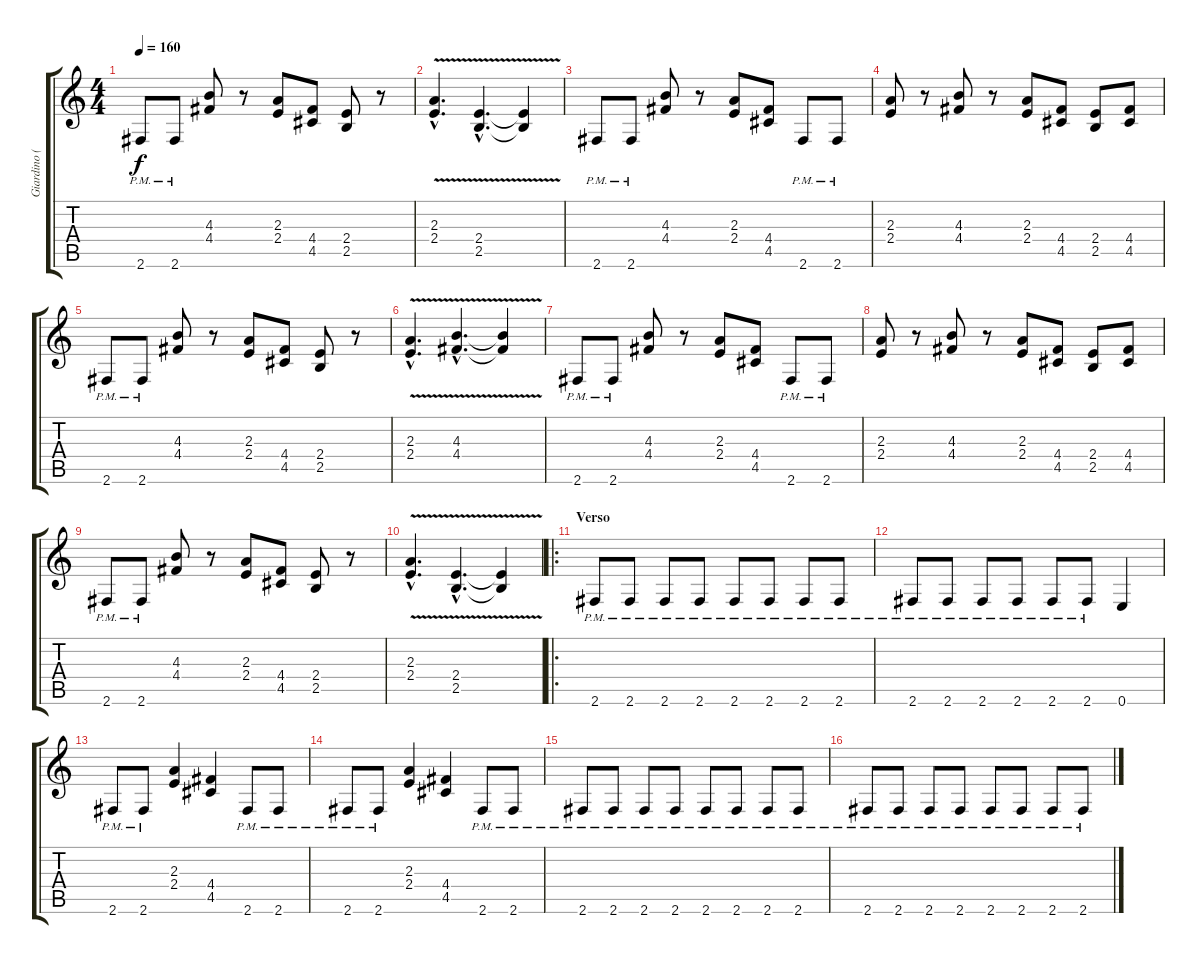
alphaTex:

\track ("Giardino (Ritmo)" "Giardino (") {instrument distortionguitar}
\staff {score tabs}
\tuning (E4 B3 G3 D3 A2 E2) {hide}
\ts (4 4)
\tempo 160
\clef g2
\ks c
2.6{pm}.8{dy f} 2.6{pm}.8 (4.3 4.4).8 r.8 (2.3 2.4).8 (4.4 4.5).8 (2.4 2.5).8 r.8 |
(2.3{v hac} 2.4{hac}).4{d} (2.4{v hac} 2.5{hac}).4{d} (2.4{t} 2.5{t}).4 |
2.6{pm}.8 2.6{pm}.8 (4.3 4.4).8 r.8 (2.3 2.4).8 (4.4 4.5).8 2.6{pm}.8 2.6{pm}.8 |
(2.3 2.4).8 r.8 (4.3 4.4).8 r.8 (2.3 2.4).8 (4.4 4.5).8 (2.4 2.5).8 (4.4 4.5).8 |
2.6{pm}.8 2.6{pm}.8 (4.3 4.4).8 r.8 (2.3 2.4).8 (4.4 4.5).8 (2.4 2.5).8 r.8 |
(2.3{v hac} 2.4{hac}).4{d} (4.3{v hac} 4.4{hac}).4{d} (4.3{t} 4.4{t}).4 |
2.6{pm}.8 2.6{pm}.8 (4.3 4.4).8 r.8 (2.3 2.4).8 (4.4 4.5).8 2.6{pm}.8 2.6{pm}.8 |
(2.3 2.4).8 r.8 (4.3 4.4).8 r.8 (2.3 2.4).8 (4.4 4.5).8 (2.4 2.5).8 (4.4 4.5).8 |
2.6{pm}.8 2.6{pm}.8 (4.3 4.4).8 r.8 (2.3 2.4).8 (4.4 4.5).8 (2.4 2.5).8 r.8 |
(2.3{v hac} 2.4{hac}).4{d} (2.4{v hac} 2.5{hac}).4{d} (2.4{t} 2.5{t}).4 |
\ro
\section ("" "Verso")
2.6{pm}.8 2.6{pm}.8 2.6{pm}.8 2.6{pm}.8 2.6{pm}.8 2.6{pm}.8 2.6{pm}.8 2.6{pm}.8 |
2.6{pm}.8 2.6{pm}.8 2.6{pm}.8 2.6{pm}.8 2.6{pm}.8 2.6{pm}.8 0.6.4 |
2.6{pm}.8 2.6{pm}.8 (2.3 2.4).4 (4.4 4.5).4 2.6{pm}.8 2.6{pm}.8 |
2.6{pm}.8 2.6{pm}.8 (2.3 2.4).4 (4.4 4.5).4 2.6{pm}.8 2.6{pm}.8 |
2.6{pm}.8 2.6{pm}.8 2.6{pm}.8 2.6{pm}.8 2.6{pm}.8 2.6{pm}.8 2.6{pm}.8 2.6{pm}.8 |
2.6{pm}.8 2.6{pm}.8 2.6{pm}.8 2.6{pm}.8 2.6{pm}.8 2.6{pm}.8 2.6{pm}.8 2.6{pm}.8
